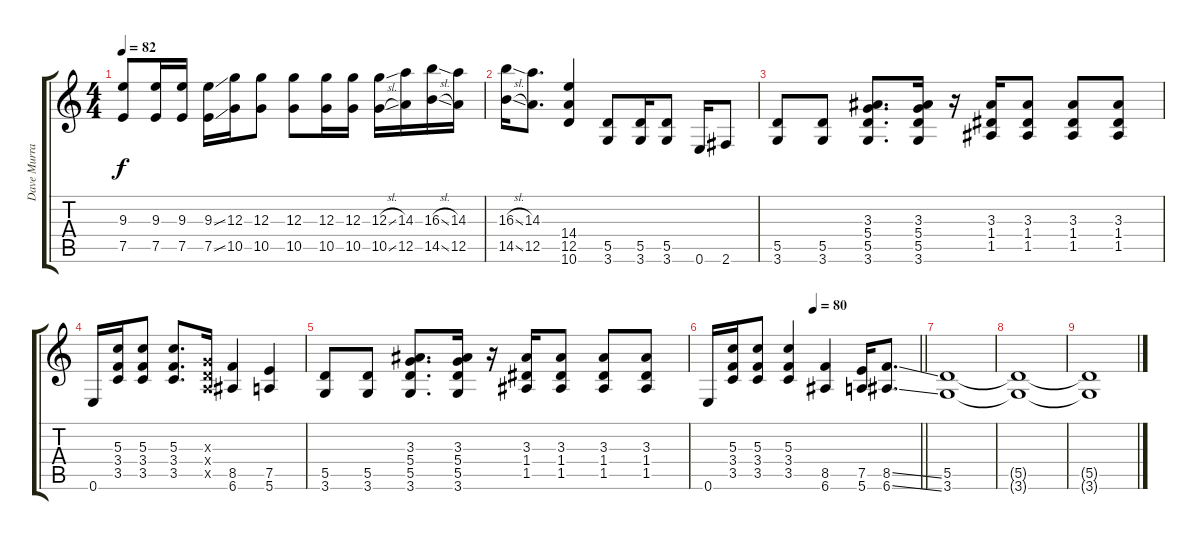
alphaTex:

\track ("Dave Murray" "Dave Murra") {instrument overdrivenguitar}
\staff {score tabs}
\tuning (E4 B3 G3 D3 A2 E2) {hide}
\ts (4 4)
\tempo 82
\clef g2
\ks c
(9.3 7.5).8{dy f} (9.3 7.5).16 (9.3 7.5).16 (9.3{ss} 7.5{ss}).16 (12.3 10.5).16 (12.3 10.5).8 (12.3 10.5).8 (12.3 10.5).16 (12.3 10.5).16 (12.3{sl} 10.5{sl}).16 (14.3 12.5).16 (16.3{sl} 14.5{sl}).16 (14.3 12.5).16 |
(16.3{sl} 14.5{sl}).16 (14.3 12.5).8{d} (14.4 12.5 10.6).4 (5.5 3.6).8 (5.5 3.6).16 (5.5 3.6).8 0.6.16 2.6.8 |
(5.5 3.6).8 (5.5 3.6).8 (3.3 5.4 5.5 3.6).8{d} (3.3 5.4 5.5 3.6).16 r.16 (3.3 1.4 1.5).16 (3.3 1.4 1.5).8 (3.3 1.4 1.5).8 (3.3 1.4 1.5).8 |
0.6.16 (5.3 3.4 3.5).16 (5.3 3.4 3.5).8 (5.3 3.4 3.5).8{d} (0.3{x} 0.4{x} 0.5{x}).16 (8.5 6.6).4 (7.5 5.6).4 |
(5.5 3.6).8 (5.5 3.6).8 (3.3 5.4 5.5 3.6).8{d} (3.3 5.4 5.5 3.6).16 r.16 (3.3 1.4 1.5).16 (3.3 1.4 1.5).8 (3.3 1.4 1.5).8 (3.3 1.4 1.5).8 |
\tempo (80 0.5)
\barLineRight lightlight
0.6.16 (5.3 3.4 3.5).16 (5.3 3.4 3.5).8 (5.3 3.4 3.5).4 (8.5 6.6).4 (7.5 5.6).16 (8.5{ss} 6.6{ss}).8{d} |
(5.5 3.6).1 |
(5.5{t} 3.6{t}).1 |
(5.5{t} 3.6{t}).1
